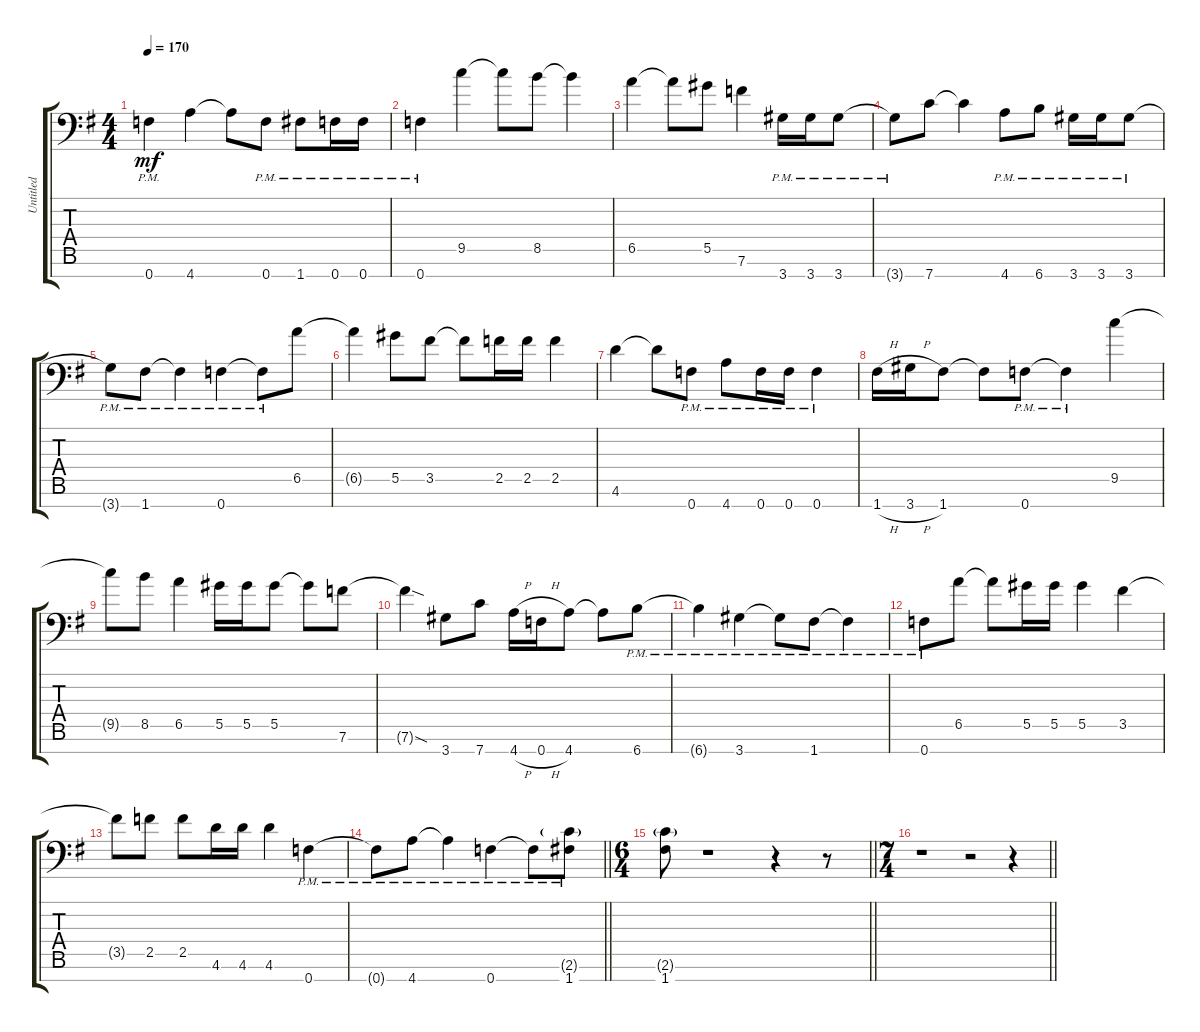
\track ("Untitled" "Untitled") {instrument distortionguitar}
\staff {score tabs}
\tuning (Bb3 F3 Db3 Ab2 Eb2 Bb1 F1) {hide}
\ts (4 4)
\tempo 170
\clef f4
\ks g
0.7{pm}.4{ot 8vb dy mf} 4.7.4{ot 8vb} 4.7{t}.8{ot 8vb} 0.7{pm}.8{ot 8vb} 1.7{pm}.8{ot 8vb} 0.7{pm}.16{ot 8vb} 0.7{pm}.16{ot 8vb} |
0.7{pm}.4{ot 8vb} 9.5.4{ot 8vb} 9.5{t}.8{ot 8vb} 8.5.8{ot 8vb} 8.5{t}.4{ot 8vb} |
6.5.4{ot 8vb} 6.5{t}.8{ot 8vb} 5.5.8{ot 8vb} 7.6.4{ot 8vb} 3.7{pm}.16{ot 8vb} 3.7{pm}.16{ot 8vb} 3.7{pm}.8{ot 8vb} |
3.7{pm t}.8{ot 8vb} 7.7.8{ot 8vb} 7.7{t}.4{ot 8vb} 4.7{pm}.8{ot 8vb} 6.7{pm}.8{ot 8vb} 3.7{pm}.16{ot 8vb} 3.7{pm}.16{ot 8vb} 3.7{pm}.8{ot 8vb} |
3.7{pm t}.8{ot 8vb} 1.7{pm}.8{ot 8vb} 1.7{pm t}.4{ot 8vb} 0.7{pm}.4{ot 8vb} 0.7{pm t}.8{ot 8vb} 6.5.8{ot 8vb} |
6.5{t}.4{ot 8vb} 5.5.8{ot 8vb} 3.5.8{ot 8vb} 3.5{t}.8{ot 8vb} 2.5.16{ot 8vb} 2.5.16{ot 8vb} 2.5.4{ot 8vb} |
4.6.4{ot 8vb} 4.6{t}.8{ot 8vb} 0.7{pm}.8{ot 8vb} 4.7{pm}.8{ot 8vb} 0.7{pm}.16{ot 8vb} 0.7{pm}.16{ot 8vb} 0.7{pm}.4{ot 8vb} |
1.7{h}.16{ot 8vb} 3.7{h}.16{ot 8vb} 1.7.8{ot 8vb} 1.7{t}.8{ot 8vb} 0.7{pm}.8{ot 8vb} 0.7{pm t}.4{ot 8vb} 9.5.4{ot 8vb} |
9.5{t}.8{ot 8vb} 8.5.8{ot 8vb} 6.5.4{ot 8vb} 5.5.16{ot 8vb} 5.5.16{ot 8vb} 5.5.8{ot 8vb} 5.5{t}.8{ot 8vb} 7.6.8{ot 8vb} |
7.6{sod t}.4{ot 8vb} 3.7.8{ot 8vb} 7.7.8{ot 8vb} 4.7{h}.16{ot 8vb} 0.7{h}.16{ot 8vb} 4.7.8{ot 8vb} 4.7{t}.8{ot 8vb} 6.7{pm}.8{ot 8vb} |
6.7{pm t}.4{ot 8vb} 3.7{pm}.4{ot 8vb} 3.7{pm t}.8{ot 8vb} 1.7{pm}.8{ot 8vb} 1.7{pm t}.4{ot 8vb} |
0.7{pm}.8{ot 8vb} 6.5.8{ot 8vb} 6.5{t}.8{ot 8vb} 5.5.16{ot 8vb} 5.5.16{ot 8vb} 5.5.4{ot 8vb} 3.5.4{ot 8vb} |
3.5{t}.8{ot 8vb} 2.5.8{ot 8vb} 2.5.8{ot 8vb} 4.6.16{ot 8vb} 4.6.16{ot 8vb} 4.6.4{ot 8vb} 0.7{pm}.4{ot 8vb} |
\barLineRight lightlight
0.7{pm t}.8{ot 8vb} 4.7{pm}.8{ot 8vb} 4.7{pm t}.4{ot 8vb} 0.7{pm}.4{ot 8vb} 0.7{pm t}.8{ot 8vb} (2.6{g pm} 1.7{pm}).8{ot 8vb} |
\ts (6 4)
\barLineRight lightlight
(2.6{g} 1.7).8{ot 8vb} r.1 r.4 r.8 |
\ts (7 4)
\barLineRight lightlight
r.1 r.2 r.4
